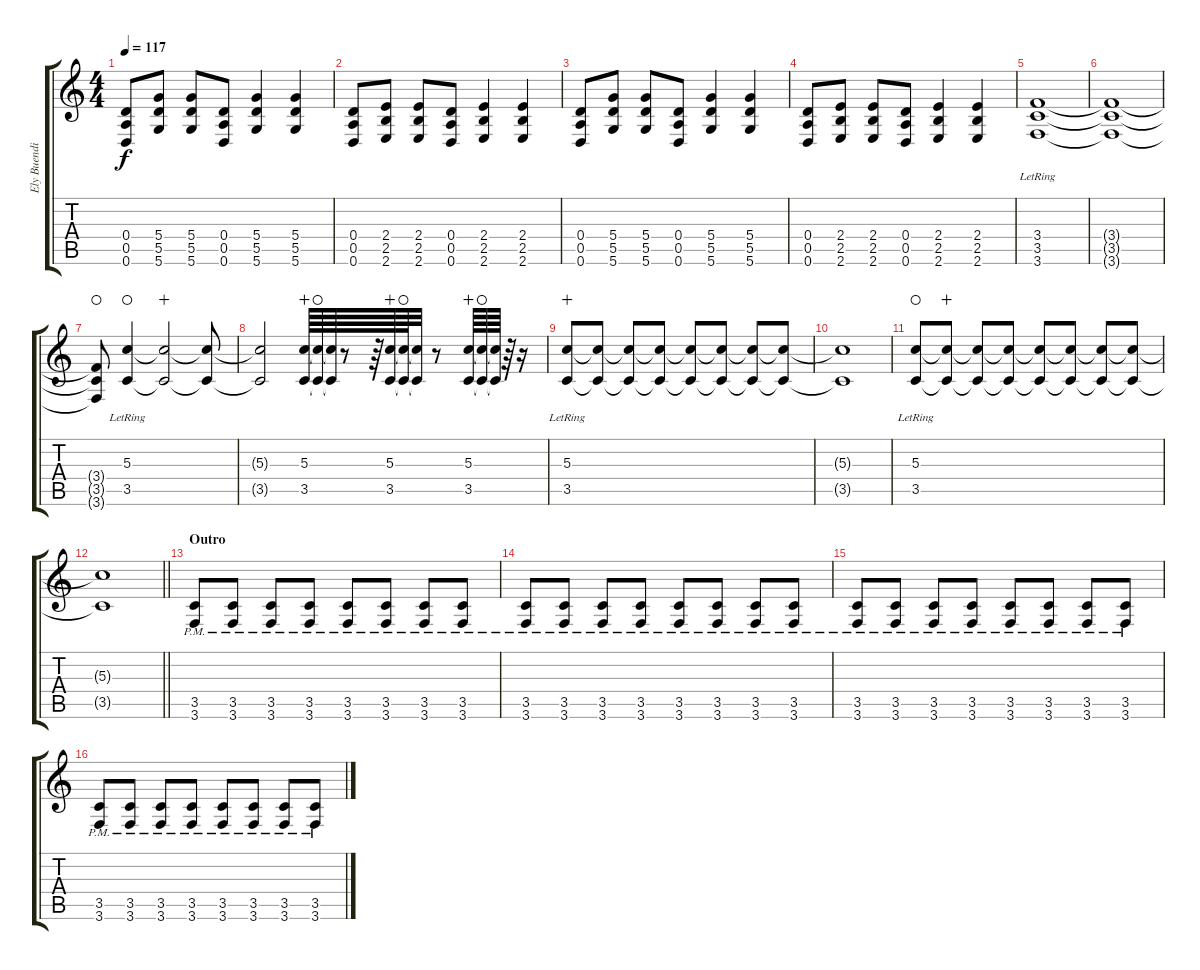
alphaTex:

\track ("Ely Buendia(Rhythm)" "Ely Buendi") {instrument distortionguitar}
\staff {score tabs}
\tuning (E4 B3 G3 D3 A2 D2) {hide}
\ts (4 4)
\tempo 117
\clef g2
\ks c
(0.4 0.5 0.6).8{dy f} (5.4 5.5 5.6).8 (5.4 5.5 5.6).8 (0.4 0.5 0.6).8 (5.4 5.5 5.6).4 (5.4 5.5 5.6).4 |
(0.4 0.5 0.6).8 (2.4 2.5 2.6).8 (2.4 2.5 2.6).8 (0.4 0.5 0.6).8 (2.4 2.5 2.6).4 (2.4 2.5 2.6).4 |
(0.4 0.5 0.6).8 (5.4 5.5 5.6).8 (5.4 5.5 5.6).8 (0.4 0.5 0.6).8 (5.4 5.5 5.6).4 (5.4 5.5 5.6).4 |
(0.4 0.5 0.6).8 (2.4 2.5 2.6).8 (2.4 2.5 2.6).8 (0.4 0.5 0.6).8 (2.4 2.5 2.6).4 (2.4 2.5 2.6).4 |
(3.4 3.5{lr} 3.6{lr}).1 |
(3.4{t} 3.5{t} 3.6{t}).1 |
(3.4{t} 3.5{t} 3.6{t}).8{waho} (5.3{lr} 3.5{lr}).4{waho} (5.3{t} 3.5{t}).2{wahc} (5.3{t} 3.5{t}).8 |
(5.3{t} 3.5{t}).2 (5.3 3.5).64{volume 9 instrument overdrivenguitar wahc} (5.3{t} 3.5{t}).64{waho} (5.3{t} 3.5{t}).64 r.8 r.64 (5.3 3.5).64{wahc} (5.3{t} 3.5{t}).64{waho} (5.3{t} 3.5{t}).32 r.8 (5.3 3.5).64{wahc} (5.3{t} 3.5{t}).64{waho} (5.3{t} 3.5{t}).64 r.64 r.16 |
(5.3{lr} 3.5{lr}).8{wahc} (5.3{t} 3.5{t}).8 (5.3{t} 3.5{t}).8 (5.3{t} 3.5{t}).8 (5.3{t} 3.5{t}).8 (5.3{t} 3.5{t}).8 (5.3{t} 3.5{t}).8 (5.3{t} 3.5{t}).8 |
(5.3{t} 3.5{t}).1 |
(5.3{lr} 3.5{lr}).8{waho} (5.3{t} 3.5{t}).8{wahc} (5.3{t} 3.5{t}).8 (5.3{t} 3.5{t}).8 (5.3{t} 3.5{t}).8 (5.3{t} 3.5{t}).8 (5.3{t} 3.5{t}).8 (5.3{t} 3.5{t}).8 |
\barLineRight lightlight
(5.3{t} 3.5{t}).1 |
\section ("" "Outro")
(3.5{pm} 3.6{pm}).8{volume 10 instrument overdrivenguitar} (3.5{pm} 3.6{pm}).8 (3.5{pm} 3.6{pm}).8 (3.5{pm} 3.6{pm}).8 (3.5{pm} 3.6{pm}).8 (3.5{pm} 3.6{pm}).8 (3.5{pm} 3.6{pm}).8 (3.5{pm} 3.6{pm}).8 |
(3.5{pm} 3.6{pm}).8 (3.5{pm} 3.6{pm}).8 (3.5{pm} 3.6{pm}).8 (3.5{pm} 3.6{pm}).8 (3.5{pm} 3.6{pm}).8 (3.5{pm} 3.6{pm}).8 (3.5{pm} 3.6{pm}).8 (3.5{pm} 3.6{pm}).8 |
(3.5{pm} 3.6{pm}).8 (3.5{pm} 3.6{pm}).8 (3.5{pm} 3.6{pm}).8 (3.5{pm} 3.6{pm}).8 (3.5{pm} 3.6{pm}).8 (3.5{pm} 3.6{pm}).8 (3.5{pm} 3.6{pm}).8 (3.5{pm} 3.6{pm}).8 |
(3.5{pm} 3.6{pm}).8 (3.5{pm} 3.6{pm}).8 (3.5{pm} 3.6{pm}).8 (3.5{pm} 3.6{pm}).8 (3.5{pm} 3.6{pm}).8 (3.5{pm} 3.6{pm}).8 (3.5{pm} 3.6{pm}).8 (3.5{pm} 3.6{pm}).8
